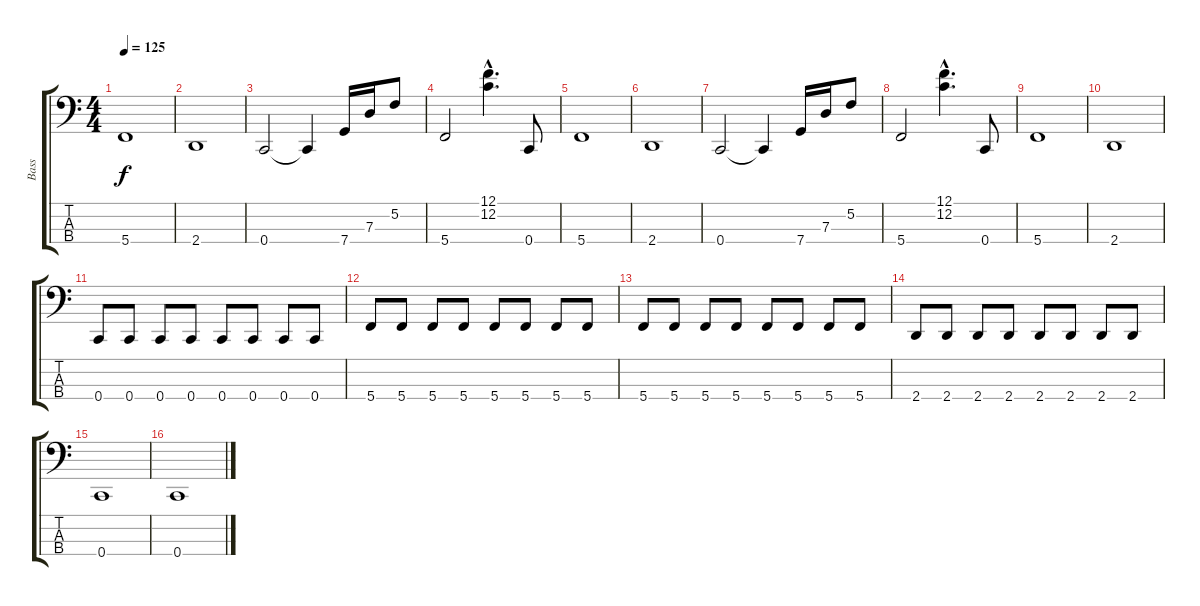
\track ("Bass" "Bass") {instrument electricbasspick}
\staff {score tabs}
\tuning (F2 C2 G1 C1) {hide}
\ts (4 4)
\tempo 125
\clef f4
\ks c
5.4.1{dy f} |
2.4.1 |
0.4.2 0.4{t}.4 7.4.16 7.3.16 5.2.8 |
5.4.2 (12.1{hac} 12.2{hac}).4{d} 0.4.8 |
5.4.1 |
2.4.1 |
0.4.2 0.4{t}.4 7.4.16 7.3.16 5.2.8 |
5.4.2 (12.1{hac} 12.2{hac}).4{d} 0.4.8 |
5.4.1 |
2.4.1 |
0.4.8 0.4.8 0.4.8 0.4.8 0.4.8 0.4.8 0.4.8 0.4.8 |
5.4.8 5.4.8 5.4.8 5.4.8 5.4.8 5.4.8 5.4.8 5.4.8 |
5.4.8 5.4.8 5.4.8 5.4.8 5.4.8 5.4.8 5.4.8 5.4.8 |
2.4.8 2.4.8 2.4.8 2.4.8 2.4.8 2.4.8 2.4.8 2.4.8 |
0.4.1 |
0.4.1
